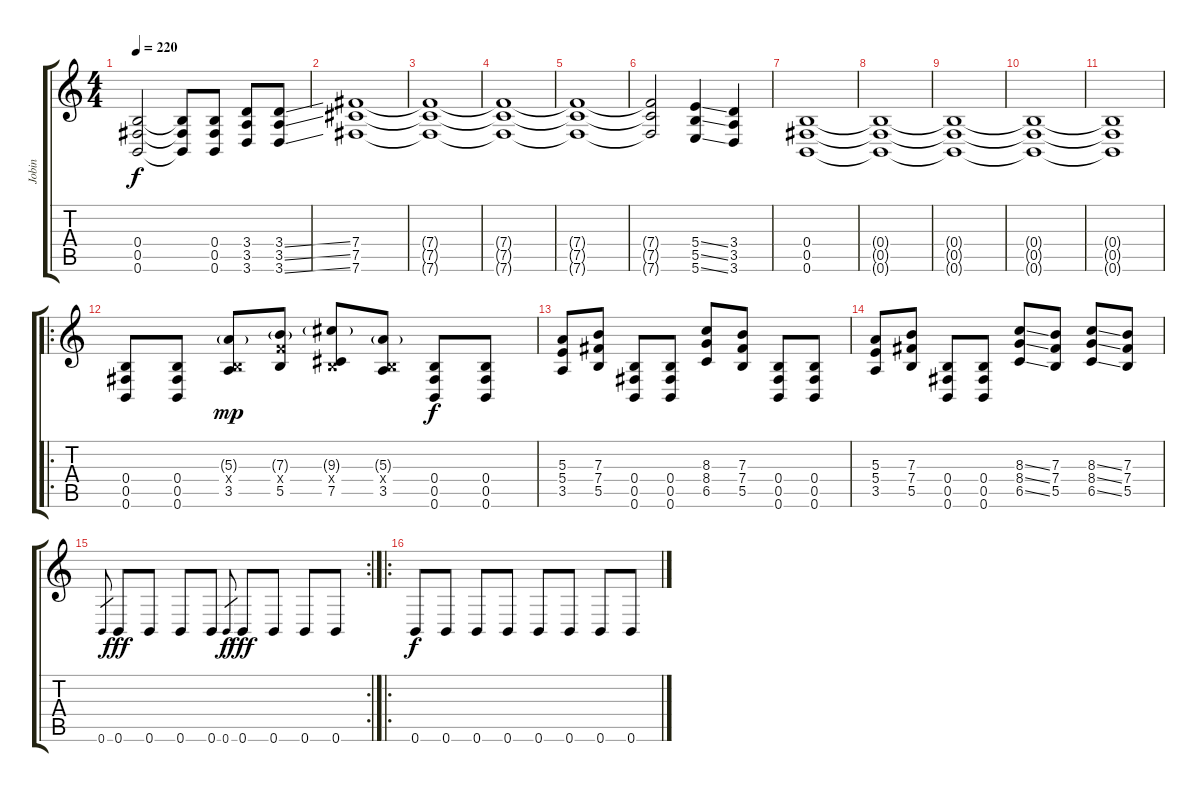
\track ("Jobin" "Jobin") {instrument distortionguitar}
\staff {score tabs}
\tuning (Db4 Ab3 E3 B2 Gb2 B1) {hide}
\ts (4 4)
\tempo 220
\clef g2
\ks c
(0.4{t} 0.5{t} 0.6{t}).2{dy f} (0.4{t} 0.5{t} 0.6{t}).8 (0.4 0.5 0.6).8 (3.4 3.5 3.6).8 (3.4{ss} 3.5{ss} 3.6{ss}).8 |
(7.4 7.5 7.6).1 |
(7.4{t} 7.5{t} 7.6{t}).1 |
(7.4{t} 7.5{t} 7.6{t}).1 |
(7.4{t} 7.5{t} 7.6{t}).1 |
(7.4{t} 7.5{t} 7.6{t}).2 (5.4{ss} 5.5{ss} 5.6{ss}).4 (3.4 3.5 3.6).4 |
(0.4 0.5 0.6).1 |
(0.4{t} 0.5{t} 0.6{t}).1 |
(0.4{t} 0.5{t} 0.6{t}).1 |
(0.4{t} 0.5{t} 0.6{t}).1 |
(0.4{t} 0.5{t} 0.6{t}).1 |
\ro
(0.4 0.5 0.6).8 (0.4 0.5 0.6).8 (5.3{g} 0.4{x} 3.5).8{dy mp} (7.3{g} 6.4{x} 5.5).8 (9.3{g} 0.4{x} 7.5).8 (5.3{g} 0.4{x} 3.5).8 (0.4 0.5 0.6).8{dy f} (0.4 0.5 0.6).8 |
(5.3 5.4 3.5).8 (7.3 7.4 5.5).8 (0.4 0.5 0.6).8 (0.4 0.5 0.6).8 (8.3 8.4 6.5).8 (7.3 7.4 5.5).8 (0.4 0.5 0.6).8 (0.4 0.5 0.6).8 |
(5.3 5.4 3.5).8 (7.3 7.4 5.5).8 (0.4 0.5 0.6).8 (0.4 0.5 0.6).8 (8.3{ss} 8.4{ss} 6.5{ss}).8 (7.3 7.4 5.5).8 (8.3{ss} 8.4{ss} 6.5{ss}).8 (7.3 7.4 5.5).8 |
\rc 2
0.6.8{gr} 0.6.8{dy fff} 0.6.8 0.6.8 0.6.8 0.6.8{gr dy f} 0.6.8{dy fff} 0.6.8 0.6.8 0.6.8 |
\ro
0.6.8{dy f} 0.6.8 0.6.8 0.6.8 0.6.8 0.6.8 0.6.8 0.6.8
